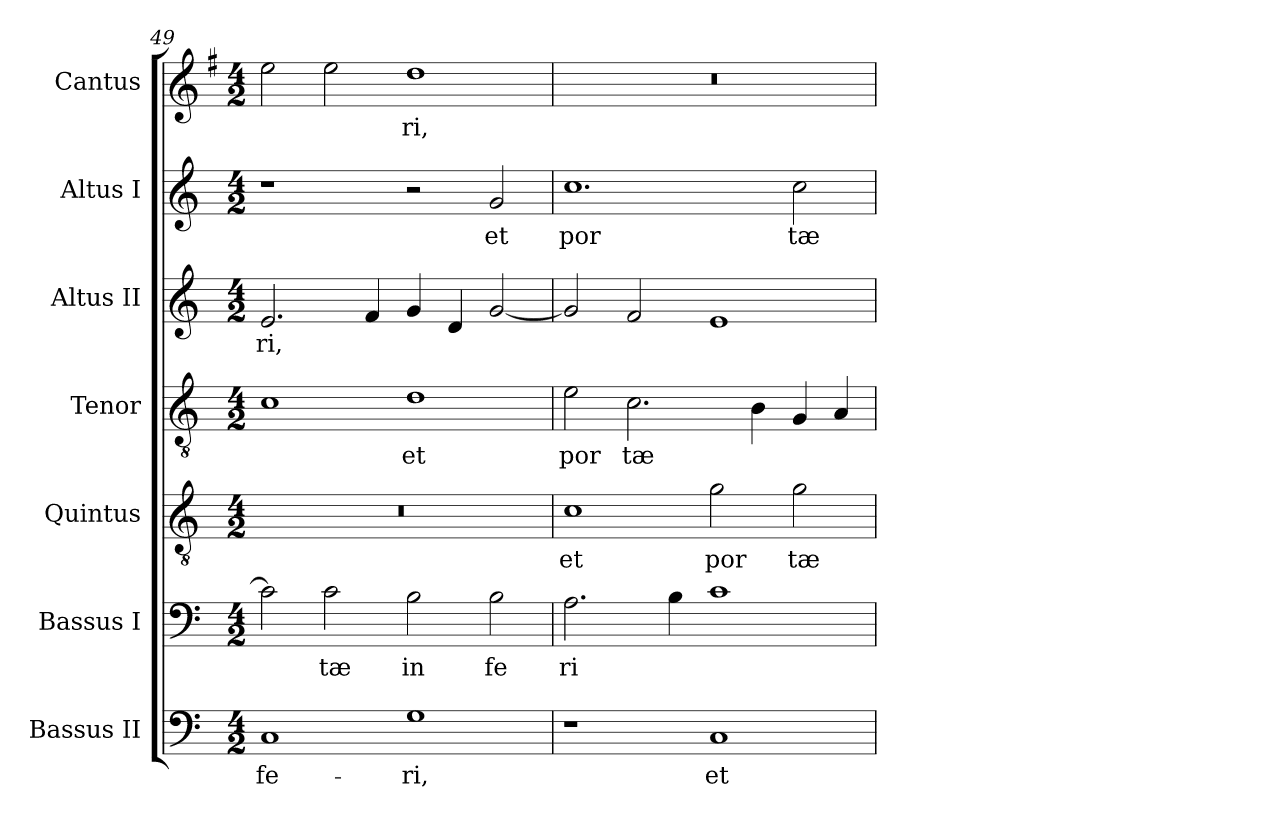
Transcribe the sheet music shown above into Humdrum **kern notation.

**kern	**text	**kern	**text	**kern	**text	**kern	**text	**kern	**text	**kern	**text	**kern	**text
*part7	*part7	*part6	*part6	*part5	*part5	*part4	*part4	*part3	*part3	*part2	*part2	*part1	*part1
*staff7	*staff7	*staff6	*staff6	*staff5	*staff5	*staff4	*staff4	*staff3	*staff3	*staff2	*staff2	*staff1	*staff1
*I"Bassus II	*	*I"Bassus I	*	*I"Quintus	*	*I"Tenor	*	*I"Altus II	*	*I"Altus I	*	*I"Cantus	*
!!LO:PB:g=z
*clefF4	*	*clefF4	*	*clefGv2	*	*clefGv2	*	*clefG2	*	*clefG2	*	*clefG2	*
*	*	*	*	*	*	*	*	*	*	*	*	*ITrd-3c-5	*
*	*	*	*	*	*	*	*	*	*	*	*	*k[]	*
*	*	*	*	*	*	*	*	*	*	*	*	*C:	*
*M4/2	*	*M4/2	*	*M4/2	*	*M4/2	*	*M4/2	*	*M4/2	*	*M4/2	*
=49	=49	=49	=49	=49	=49	=49	=49	=49	=49	=49	=49	=49	=49
!	!LO:LY:b:cj	!	!	!	!	!	!	!	!LO:LY:b:cj	!	!	!	!
1C	-fe-	2c\]	.	0r	.	1c	.	2.e/	ri,	1r	.	2aa\	.
!	!	!	!LO:LY:b:cj	!	!	!	!	!	!	!	!	!	!
.	.	2c\	-tæ	.	.	.	.	.	.	.	.	2aa\	.
.	.	.	.	.	.	.	.	4f/	.	.	.	.	.
!	!LO:LY:b:cj	!	!LO:LY:b:cj	!	!	!	!LO:LY:b:cj	!	!	!	!	!	!LO:LY:b:cj
1G	-ri,	2B\	in	.	.	1d	et	4g/	.	2r	.	1gg	-ri,
.	.	.	.	.	.	.	.	4d/	.	.	.	.	.
!	!	!	!LO:LY:b:cj	!	!	!	!	!	!	!	!LO:LY:b:cj	!	!
.	.	2B\	fe	.	.	.	.	[<2g/	.	2g/	et	.	.
=50	=50	=50	=50	=50	=50	=50	=50	=50	=50	=50	=50	=50	=50
!	!	!	!LO:LY:b:cj	!	!LO:LY:b:cj	!	!LO:LY:b:cj	!	!	!	!LO:LY:b:cj	!	!
1r	.	2.A\	ri	1c	et	2e\	por	2g/]	.	1.cc	por	0r	.
!	!	!	!	!	!	!	!LO:LY:b:cj	!	!	!	!	!	!
.	.	.	.	.	.	2.c\	tæ	2f/	.	.	.	.	.
.	.	4B\	.	.	.	.	.	.	.	.	.	.	.
!	!LO:LY:b:cj	!	!	!	!LO:LY:b:cj	!	!	!	!	!	!	!	!
1C	et	1c	.	2g\	por	.	.	1e	.	.	.	.	.
.	.	.	.	.	.	4B\	.	.	.	.	.	.	.
!	!	!	!	!	!LO:LY:b:cj	!	!	!	!	!	!LO:LY:b:cj	!	!
.	.	.	.	2g\	tæ	4G/	.	.	.	2cc\	tæ	.	.
.	.	.	.	.	.	4A/	.	.	.	.	.	.	.
=	=	=	=	=	=	=	=	=	=	=	=	=	=
*-	*-	*-	*-	*-	*-	*-	*-	*-	*-	*-	*-	*-	*-
